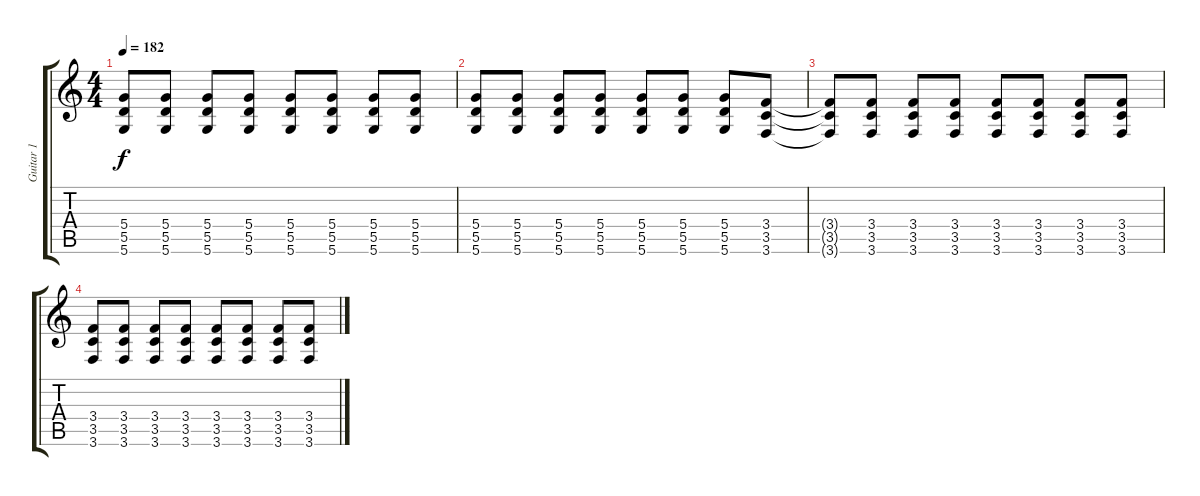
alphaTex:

\track ("Guitar 1" "Guitar 1") {instrument distortionguitar}
\staff {score tabs}
\tuning (E4 B3 G3 D3 A2 D2) {hide}
\ts (4 4)
\tempo 182
\clef g2
\ks c
(5.4{t} 5.5{t} 5.6{t}).8{dy f volume 2} (5.4 5.5 5.6).8 (5.4 5.5 5.6).8 (5.4 5.5 5.6).8 (5.4 5.5 5.6).8 (5.4 5.5 5.6).8 (5.4 5.5 5.6).8 (5.4 5.5 5.6).8 |
(5.4 5.5 5.6).8 (5.4 5.5 5.6).8 (5.4 5.5 5.6).8 (5.4 5.5 5.6).8 (5.4 5.5 5.6).8 (5.4 5.5 5.6).8 (5.4 5.5 5.6).8 (3.4 3.5 3.6).8 |
(3.4{t} 3.5{t} 3.6{t}).8 (3.4 3.5 3.6).8 (3.4 3.5 3.6).8 (3.4 3.5 3.6).8 (3.4 3.5 3.6).8 (3.4 3.5 3.6).8 (3.4 3.5 3.6).8 (3.4 3.5 3.6).8 |
(3.4 3.5 3.6).8 (3.4 3.5 3.6).8 (3.4 3.5 3.6).8 (3.4 3.5 3.6).8 (3.4 3.5 3.6).8 (3.4 3.5 3.6).8 (3.4 3.5 3.6).8 (3.4 3.5 3.6).8
